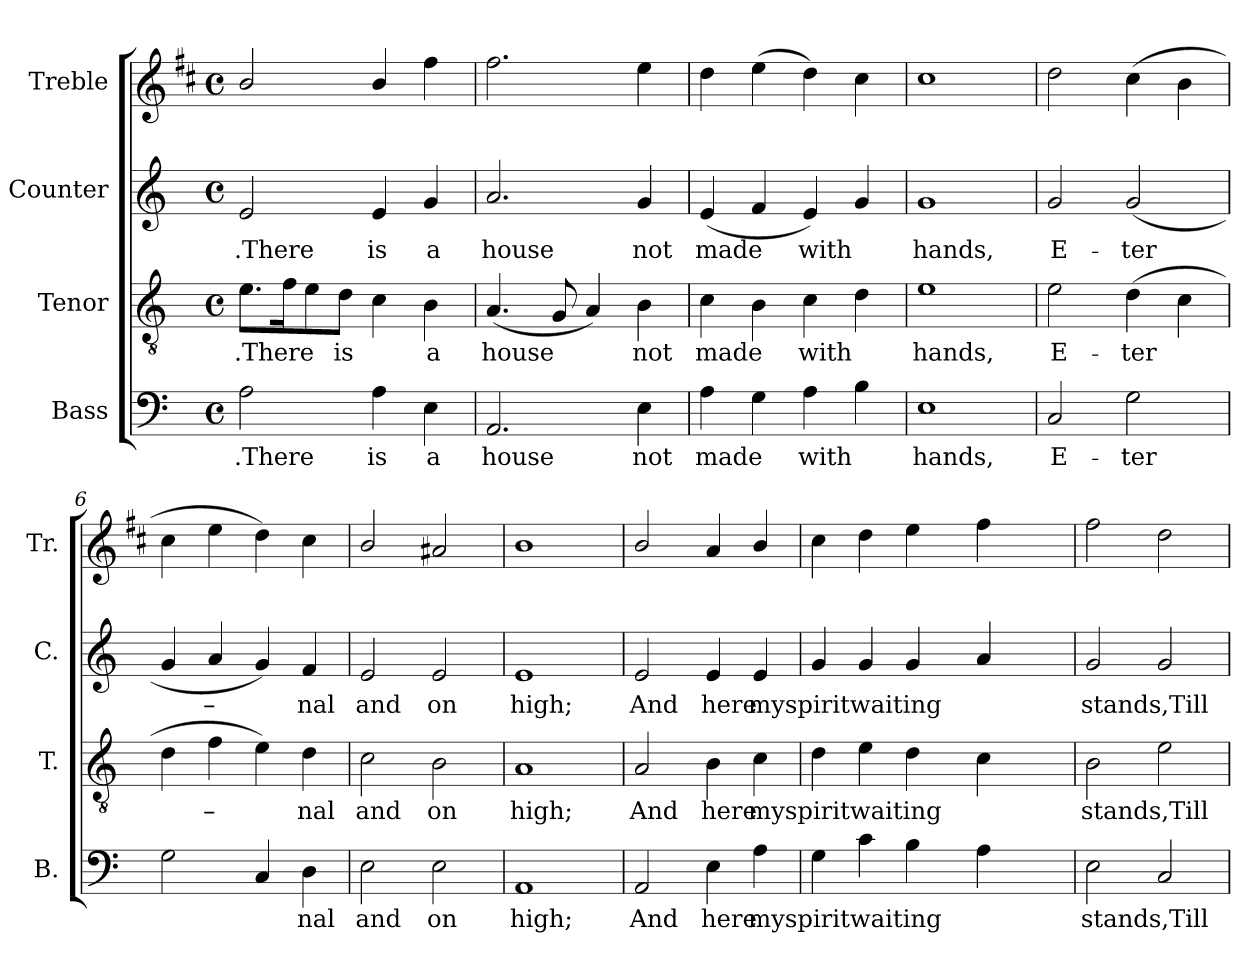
**kern	**text	**kern	**text	**kern	**text	**kern
*part4	*part4	*part3	*part3	*part2	*part2	*part1
*staff4	*staff4	*staff3	*staff3	*staff2	*staff2	*staff1
*I"Bass	*	*I"Tenor	*	*I"Counter	*	*I"Treble
*I'B.	*	*I'T.	*	*I'C.	*	*I'Tr.
!!LO:PB:g=z
*stria5	*	*stria5	*	*stria5	*	*stria5
*clefF4	*	*clefGv2	*	*clefG2	*	*clefG2
*	*	*	*	*	*	*ITrd1c2
*k[]	*	*k[]	*	*k[]	*	*k[]
*C:	*	*C:	*	*C:	*	*C:
*M4/4	*	*M4/4	*	*M4/4	*	*M4/4
*met(c)	*	*met(c)	*	*met(c)	*	*met(c)
=1	=1	=1	=1	=1	=1	=1
!	!LO:LY:a	!	!LO:LY:b	!	!LO:LY:b	!
2A\	.There	8.e>\L	.There	2e/	.There	2a/
!	!	!	!LO:LY:b	!	!	!
.	.	16f\	.	.	.	.
!	!	!	!LO:LY:b	!	!	!
.	.	8e\	.	.	.	.
!	!	!	!LO:LY:b	!	!	!
.	.	8d\J	is	.	.	.
!	!LO:LY:a	!	!LO:LY:b	!	!LO:LY:b	!
4A\	is	4c\	.	4e/	is	4a/
!	!LO:LY:a	!	!LO:LY:b	!	!LO:LY:b	!
4E<\	a	4B\	a	4g/	a	4ee\
=2	=2	=2	=2	=2	=2	=2
!	!LO:LY:a	!	!LO:LY:b	!	!LO:LY:b	!
2.AA/	house	(<4.A/	house	2.a/	house	2.ee\
!	!	!	!LO:LY:b	!	!	!
.	.	8G/	.	.	.	.
!	!	!	!LO:LY:b	!	!	!
.	.	4A/)	.	.	.	.
!	!LO:LY:a	!	!LO:LY:b	!	!LO:LY:b	!
4E\	not	4B\	not	4g/	not	4dd\
=3	=3	=3	=3	=3	=3	=3
!	!LO:LY:a	!	!LO:LY:b	!	!LO:LY:b	!
4A\	made	4c\	made	(<4e/	made	4cc\
!	!LO:LY:a	!	!LO:LY:b	!	!LO:LY:b	!
4G\	.	4B\	.	4f/	.	(>4dd\
!	!LO:LY:a	!	!LO:LY:b	!	!LO:LY:b	!
4A\	with	4c\	with	4e/)	with	4cc\)
!	!LO:LY:a	!	!LO:LY:b	!	!LO:LY:b	!
4B\	.	4d\	.	4g/	.	4b\
=4	=4	=4	=4	=4	=4	=4
!	!LO:LY:a	!	!LO:LY:b	!	!LO:LY:b	!
1E	hands,	1e	hands,	1g	hands,	1b
=5	=5	=5	=5	=5	=5	=5
!	!LO:LY:a	!	!LO:LY:b	!	!LO:LY:b	!
2C/	E-	2e\	E-	2g/	E-	2cc>\
!	!LO:LY:a	!	!LO:LY:b	!	!LO:LY:b	!
2G\	-ter	(>4d\	-ter	(<2g/	-ter	(>4b\
!	!	!	!LO:LY:b	!	!	!
.	.	4c\	.	.	.	4a\
=6	=6	=6	=6	=6	=6	=6
!	!LO:LY:a	!	!LO:LY:b	!	!LO:LY:b	!
2G\	.	4d\	.	4g/	.	4b\
!	!	!	!LO:LY:b	!	!LO:LY:b	!
.	.	4f\	–	4a/	–	4dd\
!	!LO:LY:a	!	!LO:LY:b	!	!LO:LY:b	!
4C/	.	4e\)	.	4g/)	.	4cc\)
!	!LO:LY:a	!	!LO:LY:b	!	!LO:LY:b	!
4D\	nal	4d\	nal	4f/	nal	4b\
=7	=7	=7	=7	=7	=7	=7
!	!LO:LY:a	!	!LO:LY:b	!	!LO:LY:b	!
2E\	and	2c\	and	2e/	and	2a/
!	!LO:LY:a	!	!LO:LY:b	!	!LO:LY:b	!
2E\	on	2B\	on	2e/	on	2g#X/
=8	=8	=8	=8	=8	=8	=8
!	!LO:LY:a	!	!LO:LY:b	!	!LO:LY:b	!
1AA	high;	1A	high;	1e	high;	1a
=9	=9	=9	=9	=9	=9	=9
!	!LO:LY:a	!	!LO:LY:b	!	!LO:LY:b	!
2AA/	And	2A/	And	2e/	And	2a/
!	!LO:LY:a	!	!LO:LY:b	!	!LO:LY:b	!
4E\	here	4B\	here	4e/	here	4g/
!	!LO:LY:a	!	!LO:LY:b	!	!LO:LY:b	!
4A\	myspiritwaiting	4c\	myspiritwaiting	4e/	myspiritwaiting	4a>/
=10	=10	=10	=10	=10	=10	=10
!	!LO:LY:a	!	!LO:LY:b	!	!LO:LY:b	!
4G\	.	4d\	.	4g/	.	4b\
!	!LO:LY:a	!	!LO:LY:b	!	!LO:LY:b	!
4c\	.	4e\	.	4g/	.	4cc\
!	!LO:LY:a	!	!LO:LY:b	!	!LO:LY:b	!
4B\	.	4d\	.	4g/	.	4dd\
!	!LO:LY:a	!	!LO:LY:b	!	!LO:LY:b	!
4A\	.	4c\	.	4a/	.	4ee\
=11	=11	=11	=11	=11	=11	=11
!	!LO:LY:a	!	!LO:LY:b	!	!LO:LY:b	!
2E\	stands,Till	2B\	stands,Till	2g/	stands,Till	2ee\
!	!LO:LY:a	!	!LO:LY:b	!	!LO:LY:b	!
2C/	.	2e\	.	2g/	.	2cc\
=	=	=	=	=	=	=
*-	*-	*-	*-	*-	*-	*-
